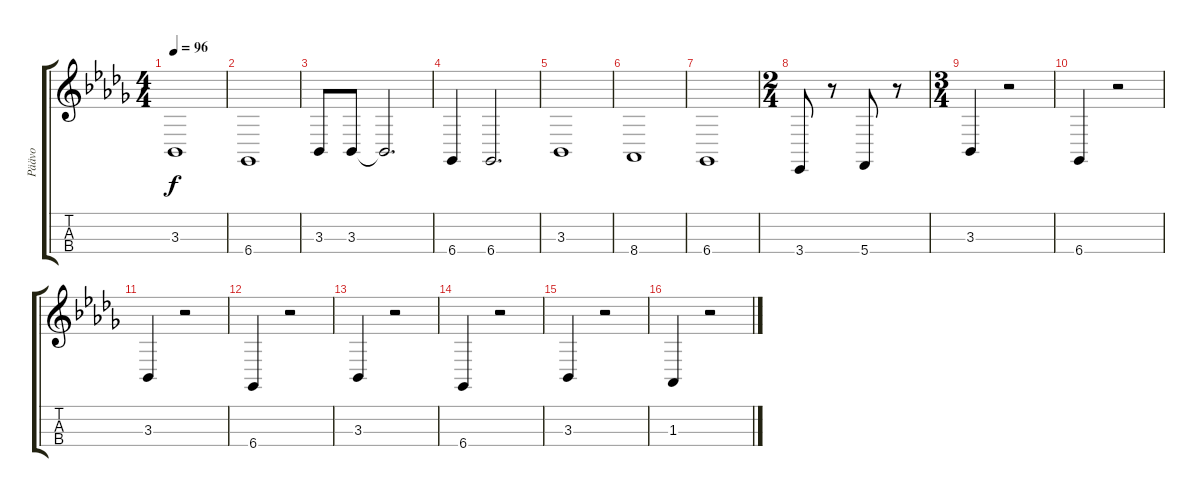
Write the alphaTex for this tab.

\track ("Päävo" "Päävo") {instrument cello}
\staff {score tabs}
\tuning (A3 D3 G2 C2) {hide}
\ts (4 4)
\tempo 96
\clef g2
\ks bbminor
3.3.1{dy f} |
6.4.1 |
3.3.8 3.3.8 3.3{t}.2{d} |
6.4.4 6.4.2{d} |
3.3.1 |
8.4.1 |
6.4.1 |
\ts (2 4)
3.4.8 r.8 5.4.8 r.8 |
\ts (3 4)
3.3.4 r.2 |
6.4.4 r.2 |
3.3.4 r.2 |
6.4.4 r.2 |
3.3.4 r.2 |
6.4.4 r.2 |
3.3.4 r.2 |
1.3.4 r.2
